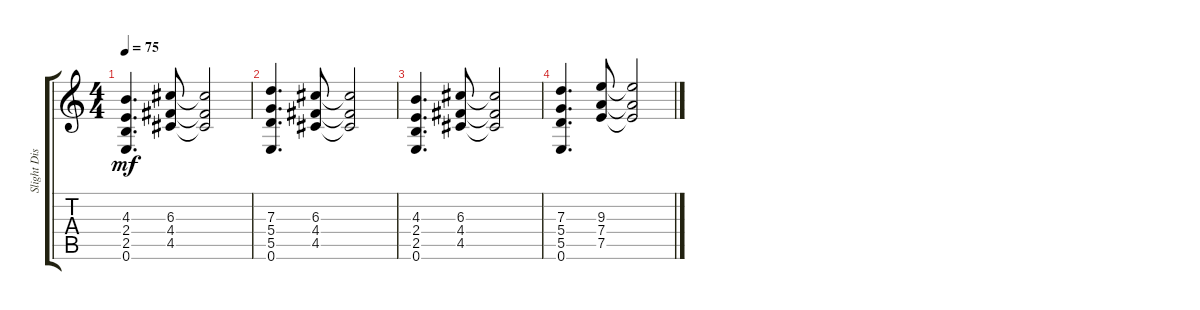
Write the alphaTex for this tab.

\track ("Slight Dist. Guitar" "Slight Dis") {instrument electricguitarclean}
\staff {score tabs}
\tuning (E4 B3 G3 D3 A2 E2) {hide}
\ts (4 4)
\tempo 75
\clef g2
\ks c
(4.3 2.4 2.5 0.6).4{d dy mf} (6.3 4.4 4.5).8 (6.3{t} 4.4{t} 4.5{t}).2 |
(7.3 5.4 5.5 0.6).4{d} (6.3 4.4 4.5).8 (6.3{t} 4.4{t} 4.5{t}).2 |
(4.3 2.4 2.5 0.6).4{d} (6.3 4.4 4.5).8 (6.3{t} 4.4{t} 4.5{t}).2 |
(7.3 5.4 5.5 0.6).4{d} (9.3 7.4 7.5).8 (9.3{t} 7.4{t} 7.5{t}).2
